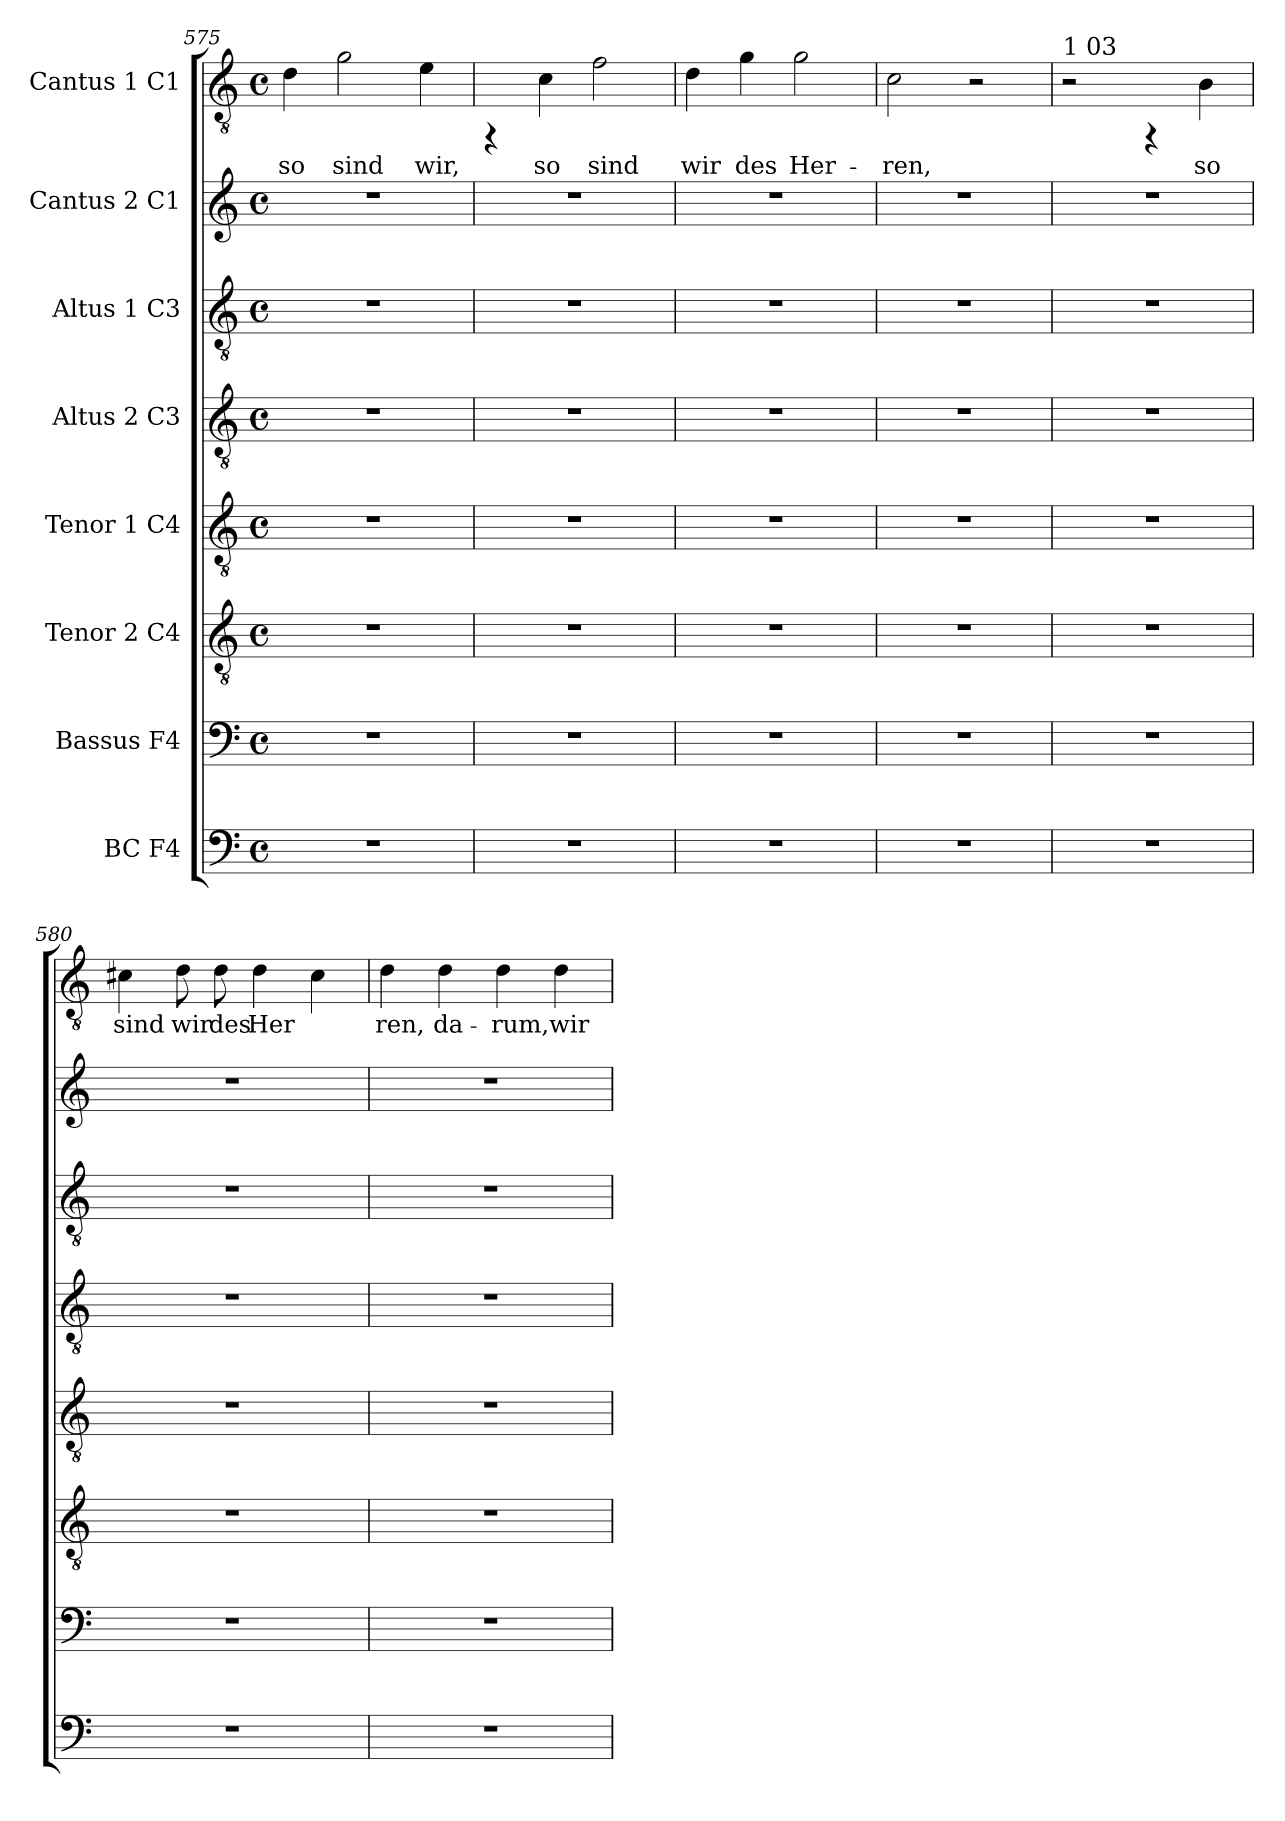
**kern	**kern	**kern	**kern	**kern	**kern	**kern	**kern	**text
*part8	*part7	*part6	*part5	*part4	*part3	*part2	*part1	*part1
*staff8	*staff7	*staff6	*staff5	*staff4	*staff3	*staff2	*staff1	*staff1
*I"BC  F4	*I"Bassus  F4	*I"Tenor 2  C4	*I"Tenor 1  C4	*I"Altus 2  C3	*I"Altus 1  C3	*I"Cantus 2  C1	*I"Cantus 1  C1	*
*clefF4	*clefF4	*clefGv2	*clefGv2	*clefGv2	*clefGv2	*clefG2	*clefGv2	*
*k[]	*k[]	*k[]	*k[]	*k[]	*k[]	*k[]	*k[]	*
*C:	*C:	*C:	*C:	*C:	*C:	*C:	*C:	*
*M4/4	*M4/4	*M4/4	*M4/4	*M4/4	*M4/4	*M4/4	*M4/4	*
*met(c)	*met(c)	*met(c)	*met(c)	*met(c)	*met(c)	*met(c)	*met(c)	*
=575	=575	=575	=575	=575	=575	=575	=575	=575
!	!	!	!	!	!	!	!	!LO:LY:b:cj
1r	1r	1r	1r	1r	1r	1r	4d\	so
!	!	!	!	!	!	!	!	!LO:LY:b:cj
.	.	.	.	.	.	.	2g\	sind
!	!	!	!	!	!	!	!	!LO:LY:b:cj
.	.	.	.	.	.	.	4e\	wir,
=576	=576	=576	=576	=576	=576	=576	=576	=576
1r	1r	1r	1r	1r	1r	1r	4rFF	.
!	!	!	!	!	!	!	!	!LO:LY:b:cj
.	.	.	.	.	.	.	4c\	so
!	!	!	!	!	!	!	!	!LO:LY:b:cj
.	.	.	.	.	.	.	2f\	sind
=577	=577	=577	=577	=577	=577	=577	=577	=577
!	!	!	!	!	!	!	!	!LO:LY:b:cj
1r	1r	1r	1r	1r	1r	1r	4d\	wir
!	!	!	!	!	!	!	!	!LO:LY:b:cj
.	.	.	.	.	.	.	4g\	des
!	!	!	!	!	!	!	!	!LO:LY:b:cj
.	.	.	.	.	.	.	2g\	Her-
=578	=578	=578	=578	=578	=578	=578	=578	=578
!	!	!	!	!	!	!	!	!LO:LY:b:cj
1r	1r	1r	1r	1r	1r	1r	2c\	-ren,
.	.	.	.	.	.	.	2r	.
!!LO:PB:g=z
=579	=579	=579	=579	=579	=579	=579	=579	=579
!	!	!	!	!	!	!	!LO:TX:a:t=1 03	!
1r	1r	1r	1r	1r	1r	1r	2r	.
.	.	.	.	.	.	.	4rFF	.
!	!	!	!	!	!	!	!	!LO:LY:b:cj
.	.	.	.	.	.	.	4B\	so
=580	=580	=580	=580	=580	=580	=580	=580	=580
!	!	!	!	!	!	!	!	!LO:LY:b:cj
1r	1r	1r	1r	1r	1r	1r	4c#X\	sind
!	!	!	!	!	!	!	!	!LO:LY:b:cj
.	.	.	.	.	.	.	8d\	wir
!	!	!	!	!	!	!	!	!LO:LY:b:cj
.	.	.	.	.	.	.	8d\	des
!	!	!	!	!	!	!	!	!LO:LY:b:cj
.	.	.	.	.	.	.	4d\	Her-
!	!	!	!	!	!	!	!	!LO:LY:b:cj
.	.	.	.	.	.	.	4c#\	--
=581	=581	=581	=581	=581	=581	=581	=581	=581
!	!	!	!	!	!	!	!	!LO:LY:b:cj
1r	1r	1r	1r	1r	1r	1r	4d\	-ren,
!	!	!	!	!	!	!	!	!LO:LY:b:cj
.	.	.	.	.	.	.	4d\	da-
!	!	!	!	!	!	!	!	!LO:LY:b:cj
.	.	.	.	.	.	.	4d\	-rum,
!	!	!	!	!	!	!	!	!LO:LY:b:cj
.	.	.	.	.	.	.	4d\	wir
=	=	=	=	=	=	=	=	=
*-	*-	*-	*-	*-	*-	*-	*-	*-
